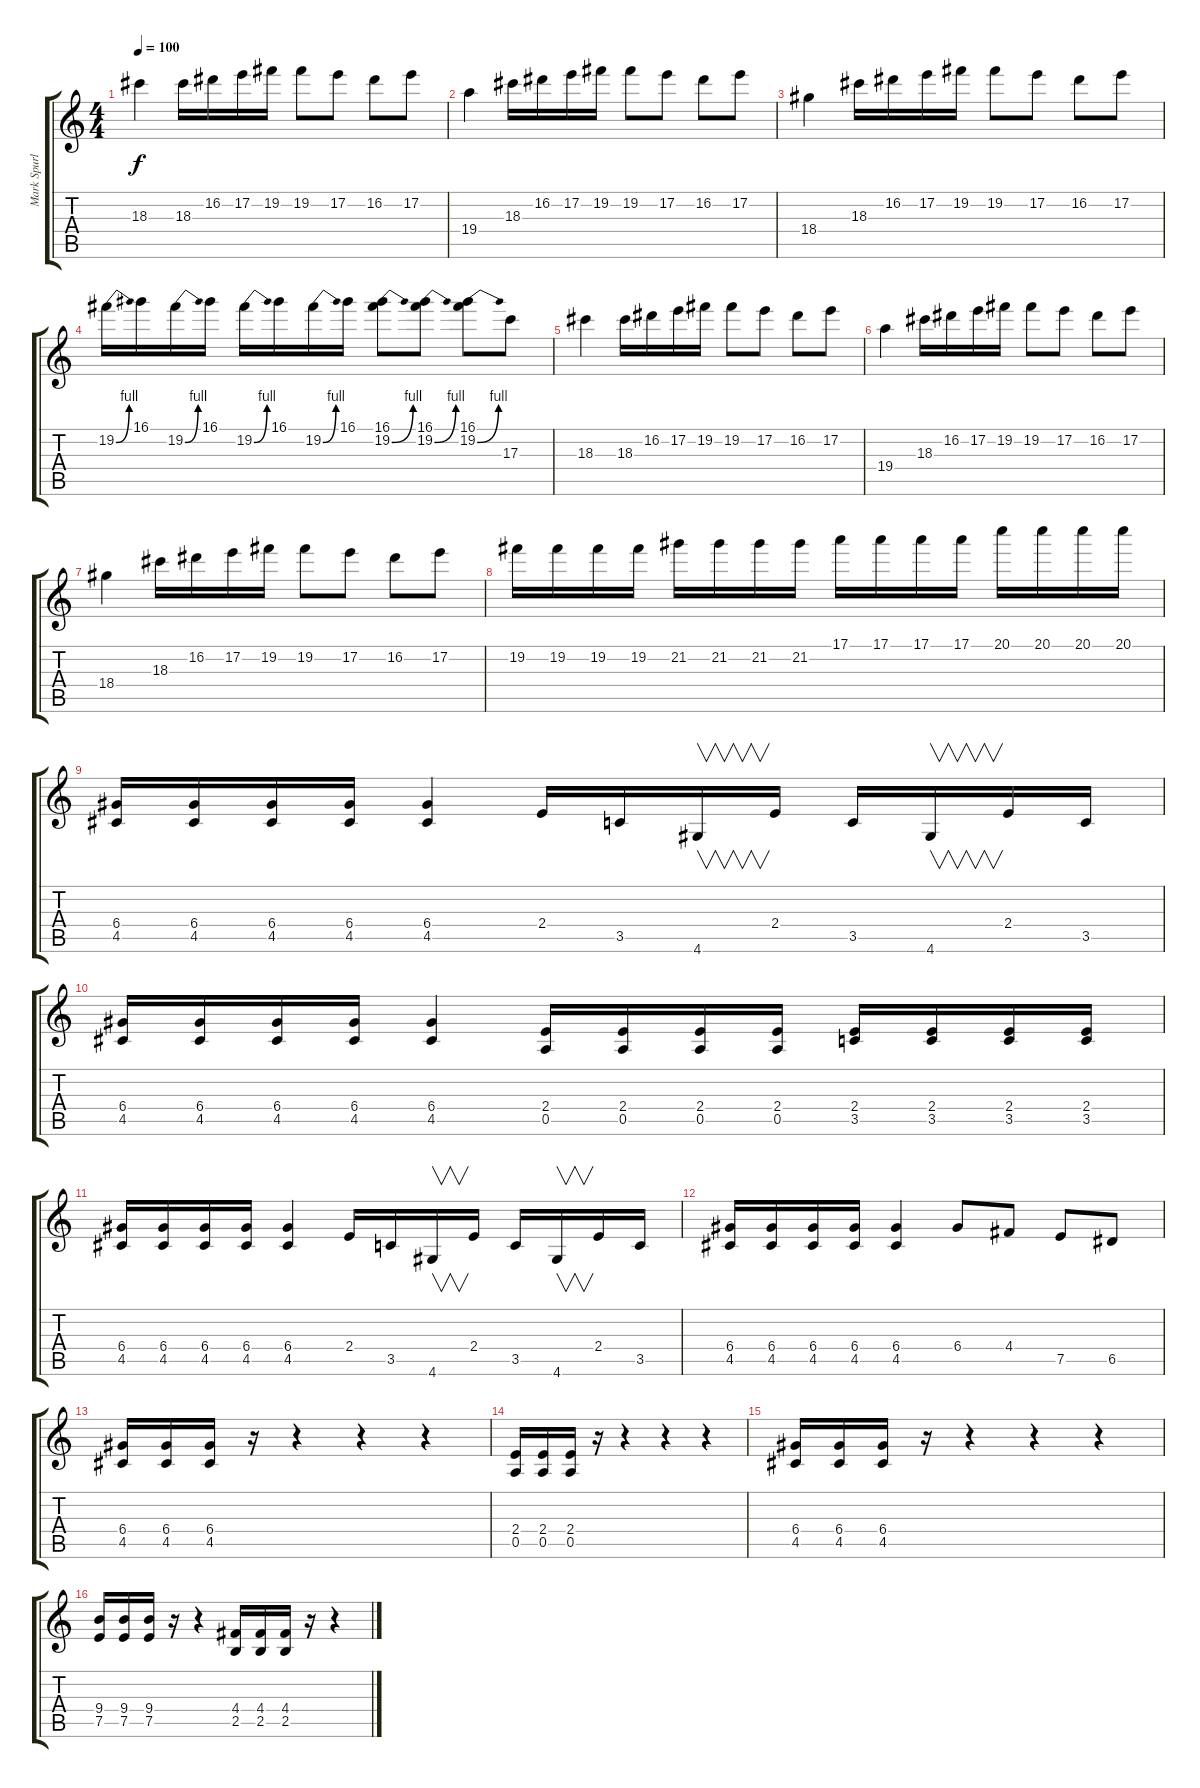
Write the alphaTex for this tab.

\track ("Mark Spurlock" "Mark Spurl") {instrument distortionguitar}
\staff {score tabs}
\tuning (E4 B3 G3 D3 A2 E2) {hide}
\ts (4 4)
\tempo 100
\clef g2
\ks c
18.3.4{dy f} 18.3.16 16.2.16 17.2.16 19.2.16 19.2.8 17.2.8 16.2.8 17.2.8 |
19.4.4 18.3.16 16.2.16 17.2.16 19.2.16 19.2.8 17.2.8 16.2.8 17.2.8 |
18.4.4 18.3.16 16.2.16 17.2.16 19.2.16 19.2.8 17.2.8 16.2.8 17.2.8 |
19.2{be (bend 0 0 60 4)}.16 16.1.16 19.2{be (bend 0 0 60 4)}.16 16.1.16 19.2{be (bend 0 0 60 4)}.16 16.1.16 19.2{be (bend 0 0 60 4)}.16 16.1.16 (16.1 19.2{be (bend 0 0 60 4)}).8 (16.1 19.2{be (bend 0 0 60 4)}).8 (16.1 19.2{be (bend 0 0 60 4)}).8 17.3.8 |
18.3.4 18.3.16 16.2.16 17.2.16 19.2.16 19.2.8 17.2.8 16.2.8 17.2.8 |
19.4.4 18.3.16 16.2.16 17.2.16 19.2.16 19.2.8 17.2.8 16.2.8 17.2.8 |
18.4.4 18.3.16 16.2.16 17.2.16 19.2.16 19.2.8 17.2.8 16.2.8 17.2.8 |
19.2.16 19.2.16 19.2.16 19.2.16 21.2.16 21.2.16 21.2.16 21.2.16 17.1.16 17.1.16 17.1.16 17.1.16 20.1.16 20.1.16 20.1.16 20.1.16 |
(6.4 4.5).16 (6.4 4.5).16 (6.4 4.5).16 (6.4 4.5).16 (6.4 4.5).4 2.4.16 3.5.16 4.6.16{v} 2.4.16 3.5.16 4.6.16{v} 2.4.16 3.5.16 |
(6.4 4.5).16 (6.4 4.5).16 (6.4 4.5).16 (6.4 4.5).16 (6.4 4.5).4 (2.4 0.5).16 (2.4 0.5).16 (2.4 0.5).16 (2.4 0.5).16 (2.4 3.5).16 (2.4 3.5).16 (2.4 3.5).16 (2.4 3.5).16 |
(6.4 4.5).16 (6.4 4.5).16 (6.4 4.5).16 (6.4 4.5).16 (6.4 4.5).4 2.4.16 3.5.16 4.6.16{v} 2.4.16 3.5.16 4.6.16{v} 2.4.16 3.5.16 |
(6.4 4.5).16 (6.4 4.5).16 (6.4 4.5).16 (6.4 4.5).16 (6.4 4.5).4 6.4.8 4.4.8 7.5.8 6.5.8 |
(6.4 4.5).16 (6.4 4.5).16 (6.4 4.5).16 r.16 r.4 r.4 r.4 |
(2.4 0.5).16 (2.4 0.5).16 (2.4 0.5).16 r.16 r.4 r.4 r.4 |
(6.4 4.5).16 (6.4 4.5).16 (6.4 4.5).16 r.16 r.4 r.4 r.4 |
(9.4 7.5).16 (9.4 7.5).16 (9.4 7.5).16 r.16 r.4 (4.4 2.5).16 (4.4 2.5).16 (4.4 2.5).16 r.16 r.4
